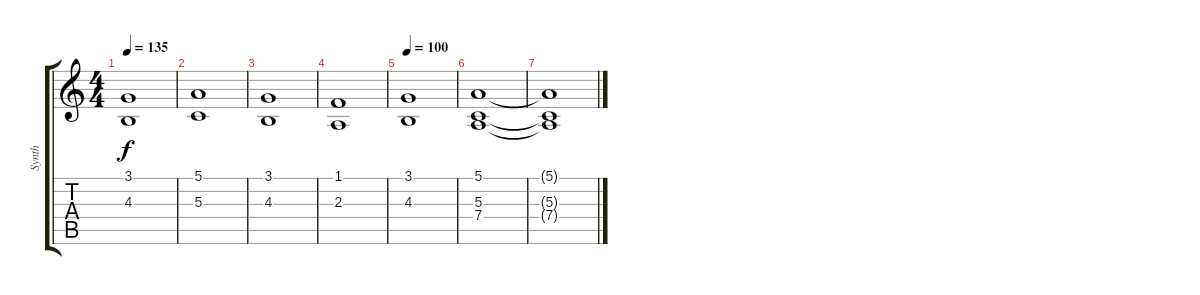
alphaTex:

\track ("Synth" "Synth") {instrument stringensemble1}
\staff {score tabs}
\tuning (E4 B3 G3 D3 A2 E2) {hide}
\ts (4 4)
\tempo 135
\clef g2
\ks c
(3.1 4.3).1{dy f} |
(5.1 5.3).1 |
(3.1 4.3).1 |
(1.1 2.3).1 |
\tempo 100
(3.1 4.3).1 |
(5.1 5.3 7.4).1 |
(5.1{t} 5.3{t} 7.4{t}).1
